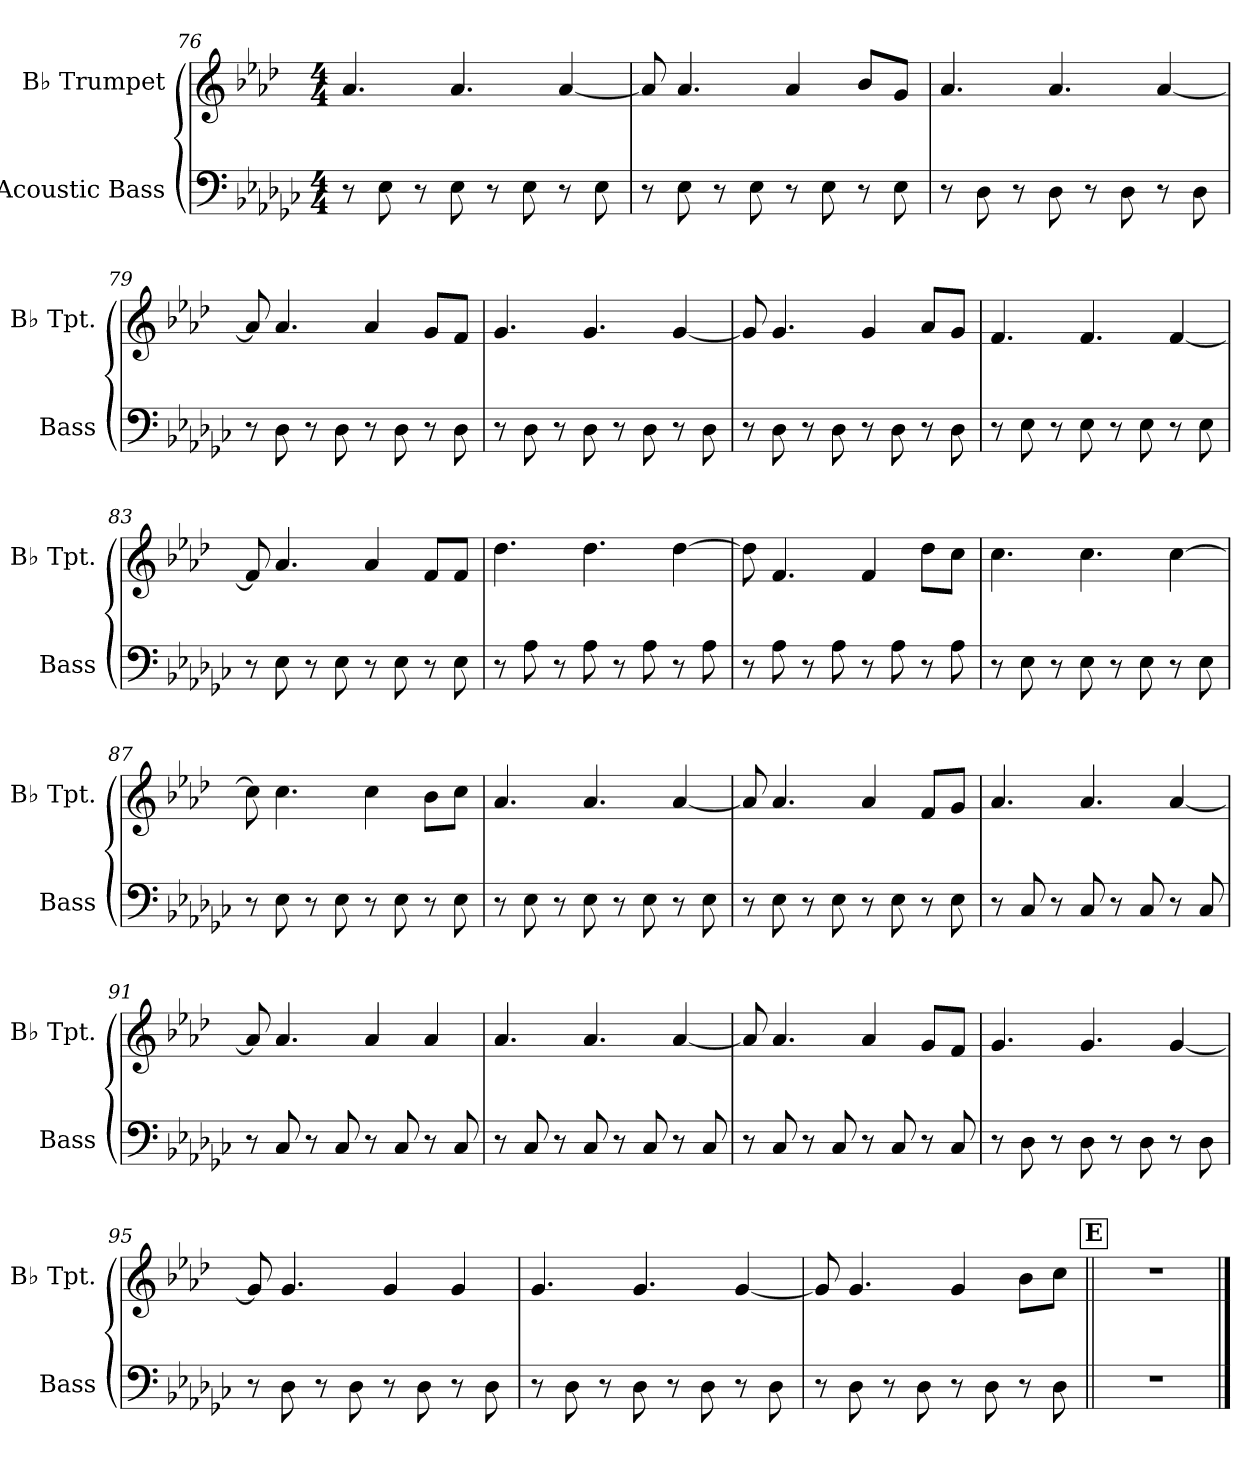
**kern	**kern
*part2	*part1
*staff2	*staff1
*I"Acoustic Bass	*I"B♭ Trumpet
*I'Bass	*I'B♭ Tpt.
*clefF4	*clefG2
*ITrd7c12	*ITrd1c2
*k[b-e-a-d-g-c-]	*k[b-e-a-d-g-c-]
*M4/4	*M4/4
=76	=76
8r	4.g-
8EE-	.
8r	.
8EE-	4.g-
8r	.
8EE-	.
8r	[4g-
8EE-	.
=77	=77
8r	8g-]
8EE-	4.g-
8r	.
8EE-	.
8r	4g-
8EE-	.
8r	8a-L
8EE-	8fJ
=78	=78
8r	4.g-
8DD-	.
8r	.
8DD-	4.g-
8r	.
8DD-	.
8r	[4g-
8DD-	.
=79	=79
8r	8g-]
8DD-	4.g-
8r	.
8DD-	.
8r	4g-
8DD-	.
8r	8fL
8DD-	8e-J
=80	=80
8r	4.f
8DD-	.
8r	.
8DD-	4.f
8r	.
8DD-	.
8r	[4f
8DD-	.
=81	=81
8r	8f]
8DD-	4.f
8r	.
8DD-	.
8r	4f
8DD-	.
8r	8g-L
8DD-	8fJ
=82	=82
8r	4.e-
8EE-	.
8r	.
8EE-	4.e-
8r	.
8EE-	.
8r	[4e-
8EE-	.
=83	=83
8r	8e-]
8EE-	4.g-
8r	.
8EE-	.
8r	4g-
8EE-	.
8r	8e-L
8EE-	8e-J
=84	=84
8r	4.cc-
8AA-	.
8r	.
8AA-	4.cc-
8r	.
8AA-	.
8r	[4cc-
8AA-	.
=85	=85
8r	8cc-]
8AA-	4.e-
8r	.
8AA-	.
8r	4e-
8AA-	.
8r	8cc-L
8AA-	8b-J
=86	=86
8r	4.b-
8EE-	.
8r	.
8EE-	4.b-
8r	.
8EE-	.
8r	[4b-
8EE-	.
=87	=87
8r	8b-]
8EE-	4.b-
8r	.
8EE-	.
8r	4b-
8EE-	.
8r	8a-L
8EE-	8b-J
=88	=88
8r	4.g-
8EE-	.
8r	.
8EE-	4.g-
8r	.
8EE-	.
8r	[4g-
8EE-	.
=89	=89
8r	8g-]
8EE-	4.g-
8r	.
8EE-	.
8r	4g-
8EE-	.
8r	8e-L
8EE-	8fJ
=90	=90
8r	4.g-
8CC-	.
8r	.
8CC-	4.g-
8r	.
8CC-	.
8r	[4g-
8CC-	.
=91	=91
8r	8g-]
8CC-	4.g-
8r	.
8CC-	.
8r	4g-
8CC-	.
8r	4g-
8CC-	.
=92	=92
8r	4.g-
8CC-	.
8r	.
8CC-	4.g-
8r	.
8CC-	.
8r	[4g-
8CC-	.
=93	=93
8r	8g-]
8CC-	4.g-
8r	.
8CC-	.
8r	4g-
8CC-	.
8r	8fL
8CC-	8e-J
=94	=94
8r	4.f
8DD-	.
8r	.
8DD-	4.f
8r	.
8DD-	.
8r	[4f
8DD-	.
=95	=95
8r	8f]
8DD-	4.f
8r	.
8DD-	.
8r	4f
8DD-	.
8r	4f
8DD-	.
=96	=96
8r	4.f
8DD-	.
8r	.
8DD-	4.f
8r	.
8DD-	.
8r	[4f
8DD-	.
=97	=97
8r	8f]
8DD-	4.f
8r	.
8DD-	.
8r	4f
8DD-	.
8r	8a-L
8DD-	8b-J
!!LO:REH:place=s1:a:B:fs=14:t=E
=98||	=98||
1r	1r
==	==
*-	*-
